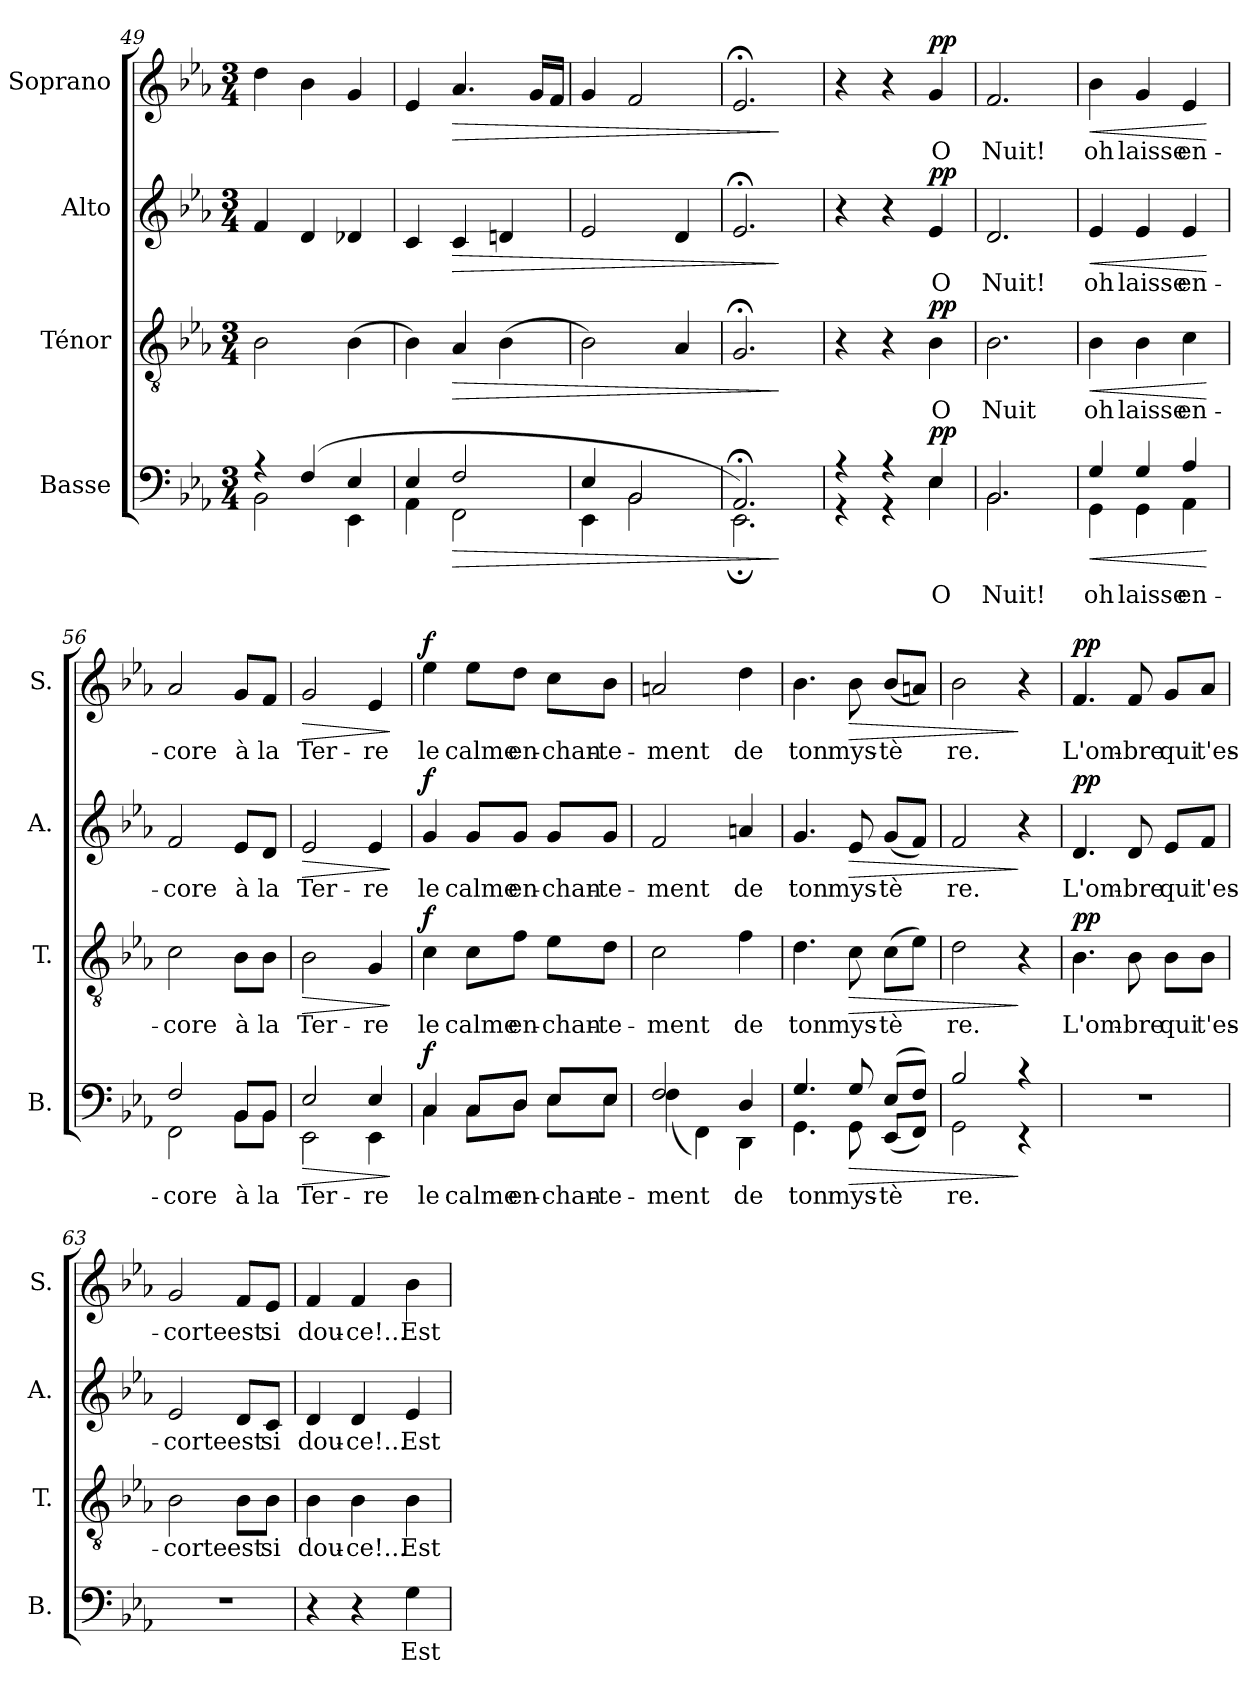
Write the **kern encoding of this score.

**kern	**text	**dynam	**kern	**text	**dynam	**kern	**text	**dynam	**kern	**text	**dynam
*part4	*part4	*part4	*part3	*part3	*part3	*part2	*part2	*part2	*part1	*part1	*part1
*staff4	*staff4	*staff4	*staff3	*staff3	*staff3	*staff2	*staff2	*staff2	*staff1	*staff1	*staff1
*I"Basse	*	*	*I"Ténor	*	*	*I"Alto	*	*	*I"Soprano	*	*
*I'B.	*	*	*I'T.	*	*	*I'A.	*	*	*I'S.	*	*
*clefF4	*	*	*clefGv2	*	*	*clefG2	*	*	*clefG2	*	*
*k[b-e-a-]	*	*	*k[b-e-a-]	*	*	*k[b-e-a-]	*	*	*k[b-e-a-]	*	*
*M3/4	*	*	*M3/4	*	*	*M3/4	*	*	*M3/4	*	*
=49	=49	=49	=49	=49	=49	=49	=49	=49	=49	=49	=49
*^	*	*	*	*	*	*	*	*	*	*	*
4r	2BB-\	.	.	2B-\	.	.	4f/	.	.	4dd\	.	.
(4F/	.	.	.	.	.	.	4d/	.	.	4b-\	.	.
4E-/	4EE-\	.	.	(4B-\	.	.	4d-X/	.	.	4g/	.	.
=50	=50	=50	=50	=50	=50	=50	=50	=50	=50	=50	=50	=50
4E-/	4AA-\	.	.	4B-\)	.	.	4c/	.	.	4e-/	.	.
!	!	!	!LO:HP:b	!	!	!LO:HP:b	!	!	!LO:HP:b	!	!	!LO:HP:b
2F/	2FF\	.	>	4A-/	.	>	4c/	.	>	4.a-/	.	>
.	.	.	.	(4B-\	.	.	4dn/	.	.	.	.	.
.	.	.	.	.	.	.	.	.	.	16g/LL	.	.
.	.	.	.	.	.	.	.	.	.	16f/JJ	.	.
=51	=51	=51	=51	=51	=51	=51	=51	=51	=51	=51	=51	=51
4E-/	4EE-\	.	.	2B-\)	.	.	2e-/	.	.	4g/	.	.
2BB-/	2BB-\	.	.	.	.	.	.	.	.	2f/	.	.
.	.	.	.	4A-/	.	.	4d/	.	.	.	.	.
=52	=52	=52	=52	=52	=52	=52	=52	=52	=52	=52	=52	=52
2.AA-;</)	2.EE-;\	.	.	2.G;</	.	.	2.e-;</	.	.	2.e-;</	.	.
*v	*v	*	*	*	*	*	*	*	*	*	*	*
.	.	]	.	.	]	.	.	]	.	.	]
=53	=53	=53	=53	=53	=53	=53	=53	=53	=53	=53	=53
*^	*	*	*	*	*	*	*	*	*	*	*
4r	4r	.	.	4r	.	.	4r	.	.	4r	.	.
4r	4r	.	.	4r	.	.	4r	.	.	4r	.	.
!	!	!LO:LY:b	!LO:DY:a	!	!LO:LY:b	!LO:DY:a	!	!LO:LY:b	!LO:DY:a	!	!LO:LY:b	!LO:DY:a
4E-/	4E-\	O	pp	4B-\	O	pp	4e-/	O	pp	4g/	O	pp
=54	=54	=54	=54	=54	=54	=54	=54	=54	=54	=54	=54	=54
!	!	!LO:LY:b	!	!	!LO:LY:b	!	!	!LO:LY:b	!	!	!LO:LY:b	!
2.BB-/	2.BB-\	Nuit!	.	2.B-\	Nuit	.	2.d/	Nuit!	.	2.f/	Nuit!	.
=55	=55	=55	=55	=55	=55	=55	=55	=55	=55	=55	=55	=55
!	!	!LO:LY:b	!LO:HP:b	!	!LO:LY:b	!LO:HP:b	!	!LO:LY:b	!LO:HP:b	!	!LO:LY:b	!LO:HP:b
4G/	4GG\	oh	<	4B-\	oh	<	4e-/	oh	<	4b-\	oh	<
!	!	!LO:LY:b	!	!	!LO:LY:b	!	!	!LO:LY:b	!	!	!LO:LY:b	!
4G/	4GG\	laisse	.	4B-\	laisse	.	4e-/	laisse	.	4g/	laisse	.
!	!	!LO:LY:b	!	!	!LO:LY:b	!	!	!LO:LY:b	!	!	!LO:LY:b	!
4A-/	4AA-\	en-	.	4c\	en-	.	4e-/	en-	.	4e-/	en-	.
*v	*v	*	*	*	*	*	*	*	*	*	*	*
.	.	[	.	.	[	.	.	[	.	.	[
!!LO:LB:g=z
=56	=56	=56	=56	=56	=56	=56	=56	=56	=56	=56	=56
!	!LO:LY:b	!	!	!LO:LY:b	!	!	!LO:LY:b	!	!	!LO:LY:b	!
*^	*	*	*	*	*	*	*	*	*	*	*
2F/	2FF\	-core	.	2c\	-core	.	2f/	-core	.	2a-/	-core	.
!	!	!LO:LY:b	!	!	!LO:LY:b	!	!	!LO:LY:b	!	!	!LO:LY:b	!
8BB-/L	8BB-\L	à	.	8B-\L	à	.	8e-/L	à	.	8g/L	à	.
!	!	!LO:LY:b	!	!	!LO:LY:b	!	!	!LO:LY:b	!	!	!LO:LY:b	!
8BB-/J	8BB-\J	la	.	8B-\J	la	.	8d/J	la	.	8f/J	la	.
=57	=57	=57	=57	=57	=57	=57	=57	=57	=57	=57	=57	=57
!	!	!LO:LY:b	!LO:HP:b	!	!LO:LY:b	!LO:HP:b	!	!LO:LY:b	!LO:HP:b	!	!LO:LY:b	!LO:HP:b
2E-/	2EE-\	Ter-	>	2B-\	Ter-	>	2e-/	Ter-	>	2g/	Ter-	>
!	!	!LO:LY:b	!	!	!LO:LY:b	!	!	!LO:LY:b	!	!	!LO:LY:b	!
4E-/	4EE-\	-re	.	4G/	-re	.	4e-/	-re	.	4e-/	-re	.
*v	*v	*	*	*	*	*	*	*	*	*	*	*
.	.	]	.	.	]	.	.	]	.	.	]
=58	=58	=58	=58	=58	=58	=58	=58	=58	=58	=58	=58
!	!LO:LY:b	!LO:DY:a	!	!LO:LY:b	!LO:DY:a	!	!LO:LY:b	!LO:DY:a	!	!LO:LY:b	!LO:DY:a
*^	*	*	*	*	*	*	*	*	*	*	*
4C/	4C\	le	f	4c\	le	f	4g/	le	f	4ee-\	le	f
!	!	!LO:LY:b	!	!	!LO:LY:b	!	!	!LO:LY:b	!	!	!LO:LY:b	!
8C/L	8C\L	calme	.	8c\L	calme	.	8g/L	calme	.	8ee-\L	calme	.
!	!	!LO:LY:b	!	!	!LO:LY:b	!	!	!LO:LY:b	!	!	!LO:LY:b	!
8D/J	8D\J	en-	.	8f\J	en-	.	8g/J	en-	.	8dd\J	en-	.
!	!	!LO:LY:b	!	!	!LO:LY:b	!	!	!LO:LY:b	!	!	!LO:LY:b	!
8E-/L	8E-\L	-chan-	.	8e-\L	-chan-	.	8g/L	-chan-	.	8cc\L	-chan-	.
!	!	!LO:LY:b	!	!	!LO:LY:b	!	!	!LO:LY:b	!	!	!LO:LY:b	!
8E-/J	8E-\J	-te-	.	8d\J	-te-	.	8g/J	-te-	.	8b-\J	-te-	.
=59	=59	=59	=59	=59	=59	=59	=59	=59	=59	=59	=59	=59
!	!	!LO:LY:b	!	!	!LO:LY:b	!	!	!LO:LY:b	!	!	!LO:LY:b	!
2F/	(4F\	-ment	.	2c\	-ment	.	2f/	-ment	.	2an/	-ment	.
.	4FF\)	.	.	.	.	.	.	.	.	.	.	.
!	!	!LO:LY:b	!	!	!LO:LY:b	!	!	!LO:LY:b	!	!	!LO:LY:b	!
4D/	4DD\	de	.	4f\	de	.	4an/	de	.	4dd\	de	.
=60	=60	=60	=60	=60	=60	=60	=60	=60	=60	=60	=60	=60
!	!	!LO:LY:b	!	!	!LO:LY:b	!	!	!LO:LY:b	!	!	!LO:LY:b	!
4.G/	4.GG\	ton	.	4.d\	ton	.	4.g/	ton	.	4.b-\	ton	.
!	!	!LO:LY:b	!LO:HP:b	!	!LO:LY:b	!LO:HP:b	!	!LO:LY:b	!LO:HP:b	!	!LO:LY:b	!LO:HP:b
8G/	8GG\	mys-	>	8c\	mys-	>	8e-/	mys-	>	8b-\	mys-	>
!	!	!LO:LY:b	!	!	!LO:LY:b	!	!	!LO:LY:b	!	!	!LO:LY:b	!
(8E-/L	(8EE-/L	-tè	.	(8c\L	-tè	.	(8g/L	-tè	.	(8b-/L	-tè	.
8F/J)	8FF/J)	.	.	8e-\J)	.	.	8f/J)	.	.	8an/J)	.	.
=61	=61	=61	=61	=61	=61	=61	=61	=61	=61	=61	=61	=61
!	!	!LO:LY:b	!	!	!LO:LY:b	!	!	!LO:LY:b	!	!	!LO:LY:b	!
2B-/	2GG\	re.	.	2d\	re.	.	2f/	re.	.	2b-\	re.	.
4r	4r	.	]	4r	.	]	4r	.	]	4r	.	]
!!LO:PB:g=z
=62	=62	=62	=62	=62	=62	=62	=62	=62	=62	=62	=62	=62
!	!	!	!	!	!LO:LY:b	!LO:DY:a	!	!LO:LY:b	!LO:DY:a	!	!LO:LY:b	!LO:DY:a
*v	*v	*	*	*	*	*	*	*	*	*	*	*
2.r	.	.	4.B-\	L'om-	pp	4.d/	L'om-	pp	4.f/	L'om-	pp
!	!	!	!	!LO:LY:b	!	!	!LO:LY:b	!	!	!LO:LY:b	!
.	.	.	8B-\	-bre	.	8d/	-bre	.	8f/	-bre	.
!	!	!	!	!LO:LY:b	!	!	!LO:LY:b	!	!	!LO:LY:b	!
.	.	.	8B-\L	qui	.	8e-/L	qui	.	8g/L	qui	.
!	!	!	!	!LO:LY:b	!	!	!LO:LY:b	!	!	!LO:LY:b	!
.	.	.	8B-\J	t'es-	.	8f/J	t'es-	.	8a-/J	t'es-	.
=63	=63	=63	=63	=63	=63	=63	=63	=63	=63	=63	=63
!	!	!	!	!LO:LY:b	!	!	!LO:LY:b	!	!	!LO:LY:b	!
2.r	.	.	2B-\	-corte	.	2e-/	-corte	.	2g/	-corte	.
!	!	!	!	!LO:LY:b	!	!	!LO:LY:b	!	!	!LO:LY:b	!
.	.	.	8B-\L	est	.	8d/L	est	.	8f/L	est	.
!	!	!	!	!LO:LY:b	!	!	!LO:LY:b	!	!	!LO:LY:b	!
.	.	.	8B-\J	si	.	8c/J	si	.	8e-/J	si	.
=64	=64	=64	=64	=64	=64	=64	=64	=64	=64	=64	=64
!	!	!	!	!LO:LY:b	!	!	!LO:LY:b	!	!	!LO:LY:b	!
4r	.	.	4B-\	dou-	.	4d/	dou-	.	4f/	dou-	.
!	!	!	!	!LO:LY:b	!	!	!LO:LY:b	!	!	!LO:LY:b	!
4r	.	.	4B-\	-ce!...	.	4d/	-ce!...	.	4f/	-ce!...	.
!	!LO:LY:b	!	!	!LO:LY:b	!	!	!LO:LY:b	!	!	!LO:LY:b	!
4G\	Est-	.	4B-\	Est-	.	4e-/	Est-	.	4b-\	Est-	.
=	=	=	=	=	=	=	=	=	=	=	=
*-	*-	*-	*-	*-	*-	*-	*-	*-	*-	*-	*-
